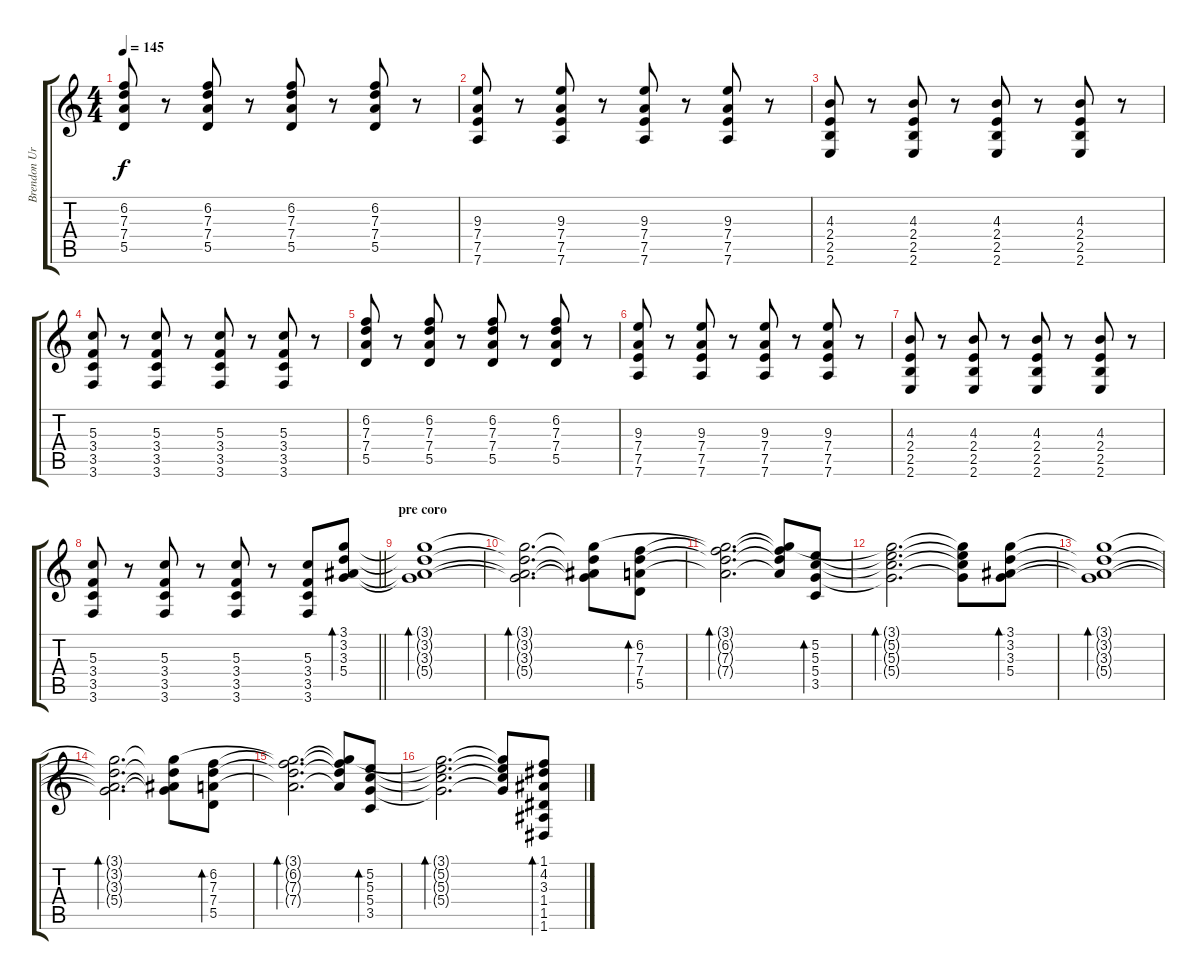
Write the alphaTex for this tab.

\track ("Brendon Urie" "Brendon Ur") {instrument distortionguitar}
\staff {score tabs}
\tuning (E4 B3 G3 D3 A2 D2) {hide}
\ts (4 4)
\tempo 145
\clef g2
\ks c
(6.2 7.3 7.4 5.5).8{dy f instrument electricguitarclean} r.8 (6.2 7.3 7.4 5.5).8{instrument electricguitarclean} r.8 (6.2 7.3 7.4 5.5).8{instrument electricguitarclean} r.8 (6.2 7.3 7.4 5.5).8{instrument electricguitarclean} r.8 |
(9.3 7.4 7.5 7.6).8 r.8 (9.3 7.4 7.5 7.6).8 r.8 (9.3 7.4 7.5 7.6).8 r.8 (9.3 7.4 7.5 7.6).8 r.8 |
(4.3 2.4 2.5 2.6).8 r.8 (4.3 2.4 2.5 2.6).8 r.8 (4.3 2.4 2.5 2.6).8 r.8 (4.3 2.4 2.5 2.6).8 r.8 |
(5.3 3.4 3.5 3.6).8 r.8 (5.3 3.4 3.5 3.6).8 r.8 (5.3 3.4 3.5 3.6).8 r.8 (5.3 3.4 3.5 3.6).8 r.8 |
(6.2 7.3 7.4 5.5).8{instrument electricguitarclean} r.8 (6.2 7.3 7.4 5.5).8{instrument electricguitarclean} r.8 (6.2 7.3 7.4 5.5).8{instrument electricguitarclean} r.8 (6.2 7.3 7.4 5.5).8{instrument electricguitarclean} r.8 |
(9.3 7.4 7.5 7.6).8 r.8 (9.3 7.4 7.5 7.6).8 r.8 (9.3 7.4 7.5 7.6).8 r.8 (9.3 7.4 7.5 7.6).8 r.8 |
(4.3 2.4 2.5 2.6).8 r.8 (4.3 2.4 2.5 2.6).8 r.8 (4.3 2.4 2.5 2.6).8 r.8 (4.3 2.4 2.5 2.6).8 r.8 |
\barLineRight lightlight
(5.3 3.4 3.5 3.6).8 r.8 (5.3 3.4 3.5 3.6).8 r.8 (5.3 3.4 3.5 3.6).8 r.8 (5.3 3.4 3.5 3.6).8 (3.1 3.2 3.3 5.4).8{bd 480} |
\section ("" "pre coro")
(3.1{t} 3.2{t} 3.3{t} 5.4{t}).1{bd 480} |
(3.1{t} 3.2{t} 3.3{t} 5.4{t}).2{d bd 480} (3.1{t} 3.2{t} 3.3{t} 5.4{t}).8 (6.2 7.3 7.4 5.5).8{bd 480} |
(3.1{t} 6.2{t} 7.3{t} 7.4{t}).2{d bd 480} (3.1{t} 6.2{t} 7.3{t} 7.4{t}).8 (5.2 5.3 5.4 3.5).8{bd 480} |
(3.1{t} 5.2{t} 5.3{t} 5.4{t}).2{d bd 480} (3.1{t} 5.2{t} 5.3{t} 5.4{t}).8 (3.1 3.2 3.3 5.4).8{bd 480} |
(3.1{t} 3.2{t} 3.3{t} 5.4{t}).1{bd 480} |
(3.1{t} 3.2{t} 3.3{t} 5.4{t}).2{d bd 480} (3.1{t} 3.2{t} 3.3{t} 5.4{t}).8 (6.2 7.3 7.4 5.5).8{bd 480} |
(3.1{t} 6.2{t} 7.3{t} 7.4{t}).2{d bd 480} (3.1{t} 6.2{t} 7.3{t} 7.4{t}).8 (5.2 5.3 5.4 3.5).8{bd 480} |
(3.1{t} 5.2{t} 5.3{t} 5.4{t}).2{d bd 480} (3.1{t} 5.2{t} 5.3{t} 5.4{t}).8 (1.1 4.2 3.3 1.4 1.5 1.6).8{bd 480}
